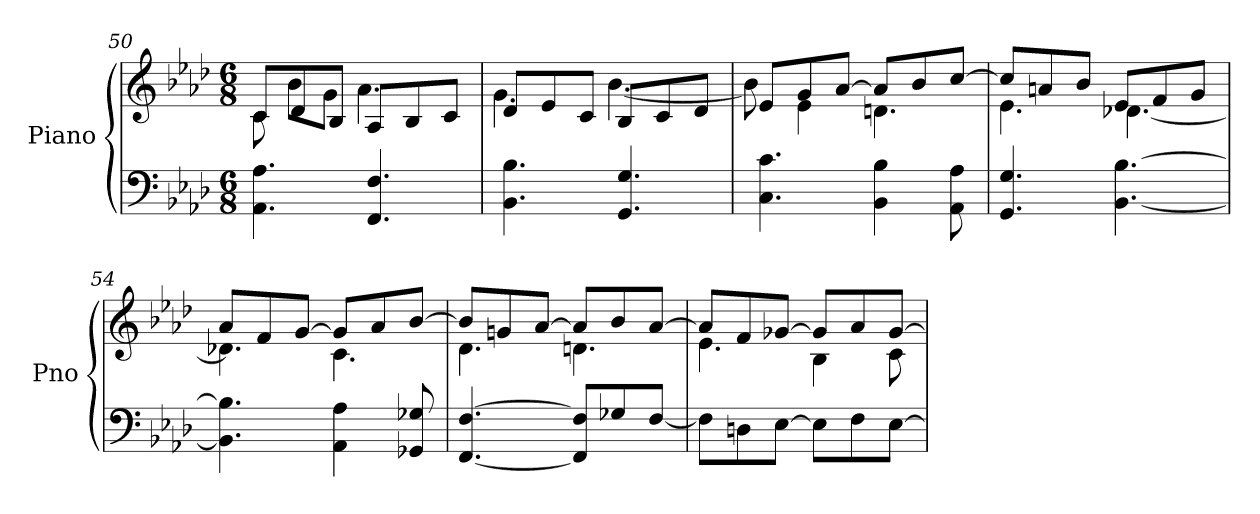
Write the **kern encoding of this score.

**kern	**kern	**dynam
*part1	*part1	*part1
*staff2	*staff1	*staff1/2
*I"Piano	*	*
*I'Pno	*	*
*clefF4	*clefG2	*
*k[b-e-a-d-]	*k[b-e-a-d-]	*
*M6/8	*M6/8	*
=50	=50	=50
*	*^	*
4.AA-\ 4.A-\	8c/L	8c\	.
.	8d-/	8b-\L	.
.	8B-/J	8g\J	.
4.FF/ 4.F/	8A-/L	4.a-\	.
.	8B-/	.	.
.	8c/J	.	.
!!LO:LB:g=z	!!
=51	=51	=51	=51
4.BB-\ 4.B-\	8d-/L	4.g\	.
.	8e-/	.	.
.	8c/J	.	.
4.GG/ 4.G/	8B-/L	[4.b-\	.
.	8c/	.	.
.	8d-/J	.	.
!!LO:LB:g=z	!!
=52	=52	=52	=52
4.C\ 4.c\	8e-/L	8b-\]	.
.	8g/	4e-\	.
.	[8a-/J	.	.
4BB-\ 4B-\	8a-/L]	4.dn\	.
.	8b-/	.	.
8AA-\ 8A-\	[8cc/J	.	.
=53	=53	=53	=53
4.GG/ 4.G/	8cc/L]	4.e-\	.
.	8an/	.	.
.	8b-/J	.	.
!	!	!	!LO:DY:b
[4.BB-\ [4.B-\	8e-/L	[4.d-X\	other-dynamics
.	8f/	.	.
.	8g/J	.	.
=54	=54	=54	=54
4.BB-\] 4.B-\]	8a-/L	4.d-X\]	.
.	8f/	.	.
.	[8g/J	.	.
4AA-\ 4A-\	8g/L]	4.c\	.
.	8a-/	.	.
8GG-X/ 8G-X/	[8b-/J	.	.
=55	=55	=55	=55
[4.FF/ [4.F/	8b-/L]	4.d-\	.
.	8gn/	.	.
.	[8a-/J	.	.
8FF/] 8F/]L	8a-/L]	4.dn\	.
8G-X/	8b-/	.	.
[8F/J	[8a-/J	.	.
=56	=56	=56	=56
8F\L]	8a-/L]	4.e-\	.
8Dn\	8f/	.	.
[8E-\J	[8g-X/J	.	.
8E-\L]	8g-/L]	4B-\	.
8F\	8a-/	.	.
[8E-\J	[8g-/J	8c\	.
*	*v	*v	*
=	=	=
*-	*-	*-
